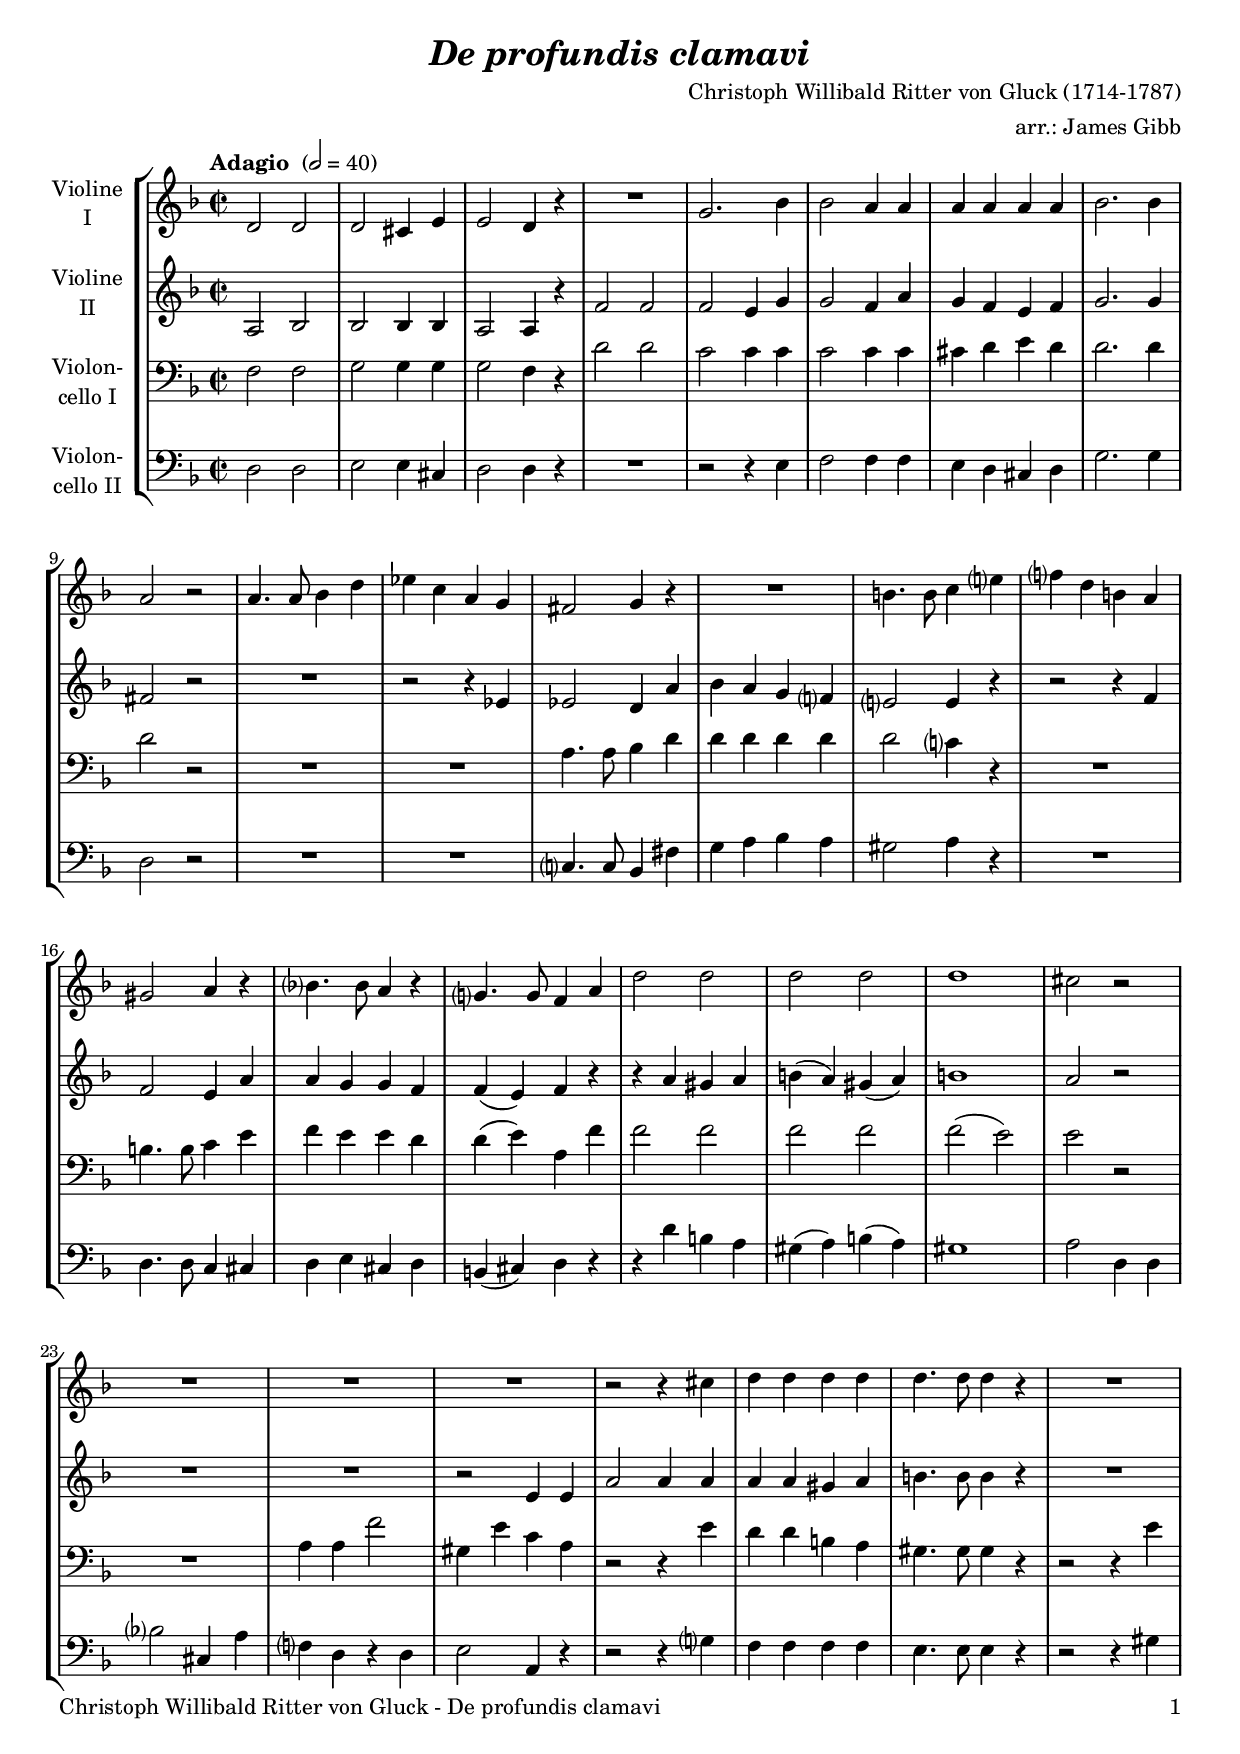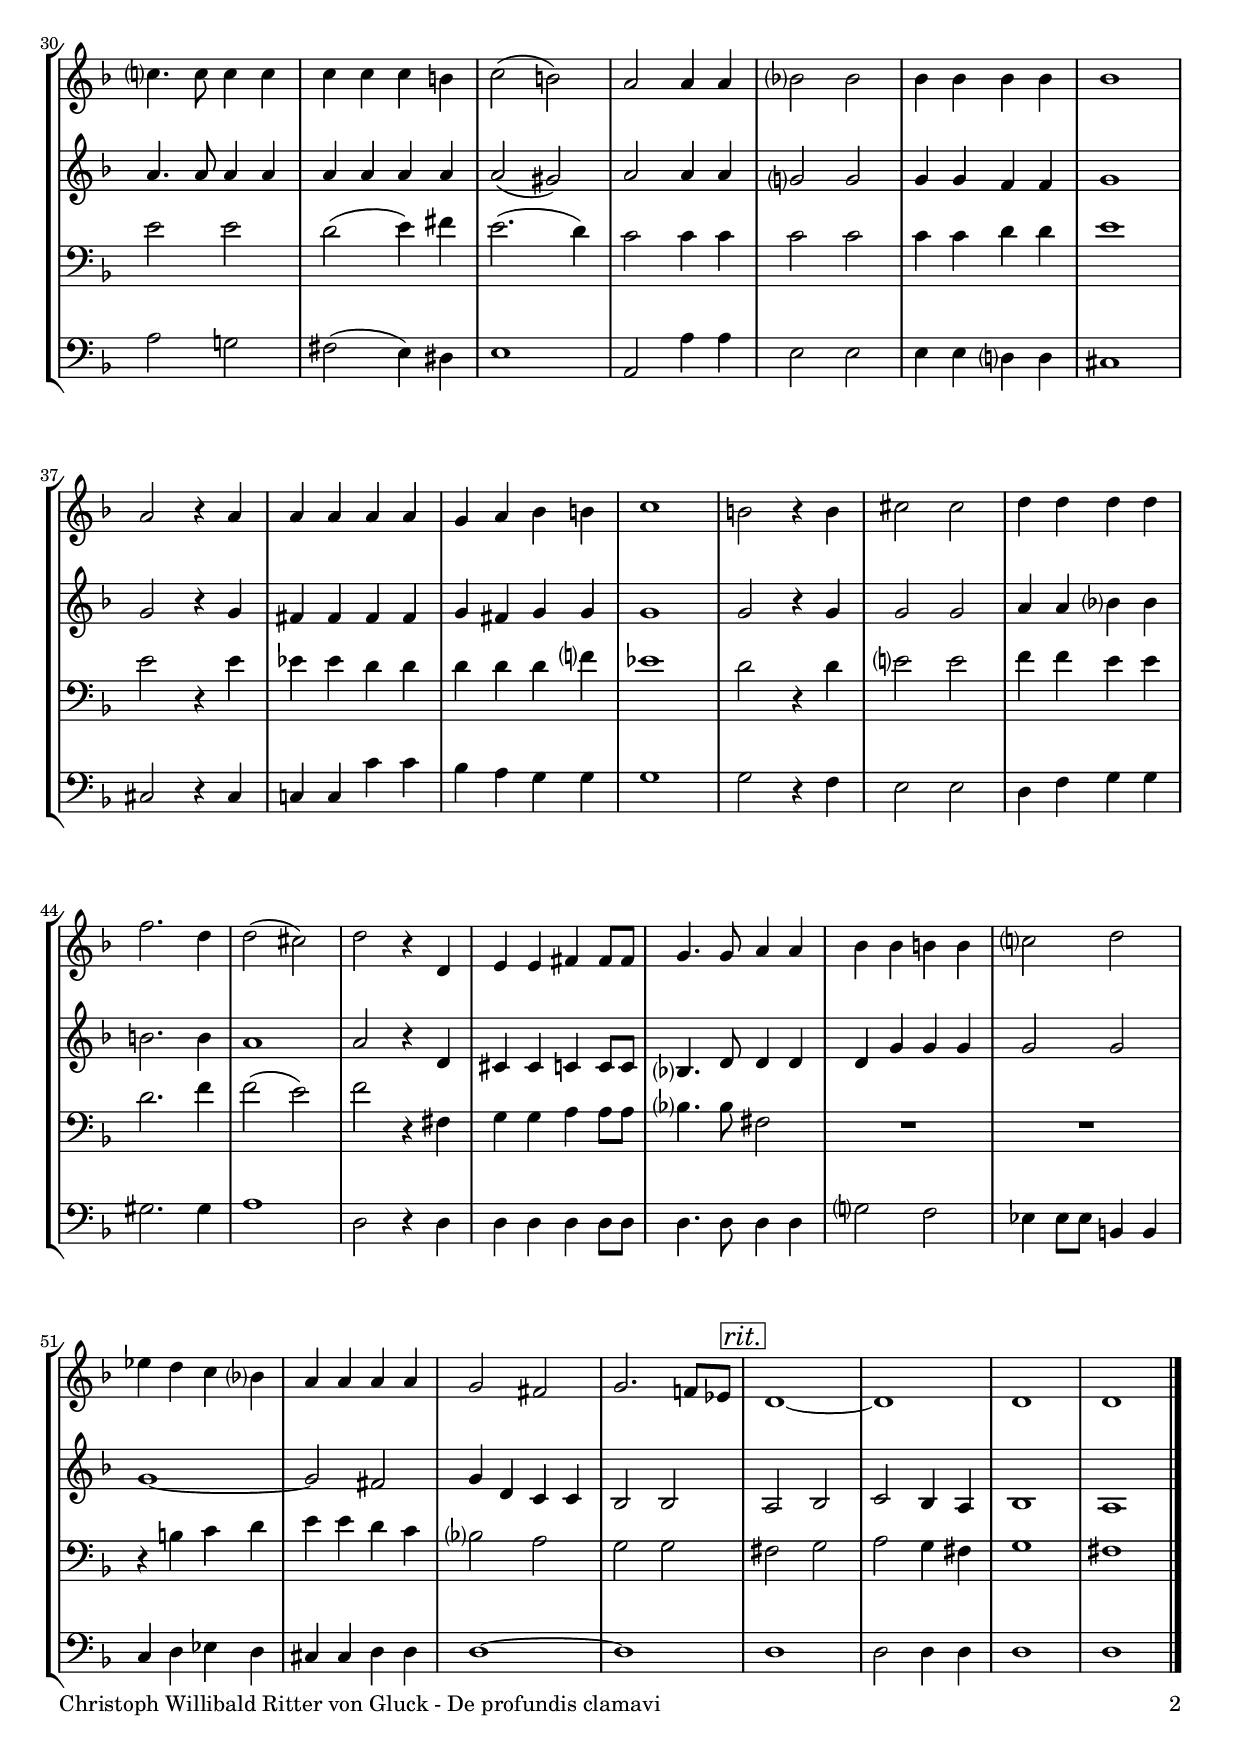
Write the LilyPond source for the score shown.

\version "2.24.1"
\include "deutsch.ly"

#(set-global-staff-size 19)

\header {
  title     = \markup \bold \italic "De profundis clamavi"
  composer  = "Christoph Willibald Ritter von Gluck (1714-1787)"
  arranger  = "arr.: James Gibb"
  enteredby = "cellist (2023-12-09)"
%  piece     = ""
}

voiceconsts = {
  \key d \minor
  \time 2/2
  \clef "treble"
%  \numericTimeSignature
  \compressEmptyMeasures
  % Set default beaming for all staves
%  \set Timing.beamExceptions = #'()
%  \set Timing.baseMoment     = #(ly:make-moment 1 4)
%  \set Timing.beatStructure  = #'(1 1 1)
  \tempo "Adagio " 2=40
}

mist = "string ensemble 1"
mivl = "violin"
miba = "cello"
mipz = "pizzicato strings"

rit = \mark \markup \box \italic "rit."

va = \relative c' {
  \voiceconsts

  d2 d
  d cis4 e
  e2 d4 r
  R1
  g2. b4
  b2 a4 a
  a a a a
  b2. b4
  a2 r

  a4. a8 b4 d
  es c a g
  fis2 g4 r
  R1
  h4. h8 c4 e?
  f? d h a
  gis2 a4 r

  b?4. b8 a4 r
  g?4. g8 f4 a
  d2 d
  d d
  d1
  cis2 r
  R1*3

  r2 r4 cis
  d d d d
  d4. d8 d4 r
  R1
  c?4. c8 c4 c
  c c c h
  c2( h)

  a a4 a
  b?2 b
  b4 b b b
  b1
  a2 r4 a
  a a a a
  g a b h
  c1
  h2 r4 h
  cis2 cis
  d4 d d d

  f2. d4
  d2( cis)
  d r4 d,
  e e fis fis8 fis
  g4. g8 a4 a
  b b h h
  c?2 d
  es4 d c b?

  a a a a
  g2 fis
  g2. f!8 es \rit
  d1~
  d
  d
  d \bar "|."
}

vb = \relative c' {
  \voiceconsts

  a2 b
  b b4 b
  a2 a4 r
  f'2 f
  f e4 g
  g2 f4 a
  g f e f
  g2. g4
  fis2 r

  R1
  r2 r4 es
  es2 d4 a'
  b a g f?
  e?2 e4 r
  r2 r4 f
  f2 e4 a

  a g g f
  f( e) f r
  r a gis a
  h( a) gis( a)
  h1
  a2 r
  R1*2

  r2 e4 e
  a2 a4 a
  a a gis a
  h4. h8 h4 r
  R1
  a4. a8 a4 a
  a a a a
  a2( gis)

  a a4 a
  g?2 g
  g4 g f f
  g1
  g2 r4 g
  fis fis fis fis
  g fis g g
  g1
  g2 r4 g
  g2 g
  a4 a b? b

  h2. h4
  a1
  a2 r4 d,
  cis cis c c8 c
  b?4. d8 d4 d
  d g g g
  g2 g
  g1~

  g2 fis
  g4 d c c
  b2 b \rit
  a b
  c b4 a
  b1
  a \bar "|."
}

vc = \relative c {
  \voiceconsts
  \clef "bass"

  f2 f
  g g4 g
  g2 f4 r
  d'2 d
  c c4 c
  c2 c4 c
  cis d e d
  d2. d4
  d2 r

  R1*2
  a4. a8 b4 d
  d d d d
  d2 c?4 r
  R1
  h4. h8 c4 e

  f e e d
  d( e) a, f'
  f2 f
  f f
  f( e)
  e r
  R1
  a,4 a f'2

  gis,4 e' c a
  r2 r4 e'
  d d h a
  gis4. gis8 gis4 r
  r2 r4 e'
  e2 e
  d( e4) fis
  e2.( d4)

  c2 c4 c
  c2 c
  c4 c d d
  e1
  e2 r4 e
  es es d d
  d d d f?
  es1
  d2 r4 d
  e?2 e
  f4 f e e

  d2. f4
  f2( e)
  f r4 fis,
  g g a a8 a
  b?4. b8 fis2
  R1*2
  r4 h c d

  e e d c
  b?2 a
  g g \rit
  fis g
  a g4 fis
  g1
  fis \bar "|."
}

vd = \relative c {
  \voiceconsts
  \clef "bass"

  d2 d
  e e4 cis
  d2 d4 r
  R1
  r2 r4 e
  f2 f4 f
  e d cis d
  g2. g4
  d2 r

  R1*2
  c?4. c8 b4 fis'
  g a b a
  gis2 a4 r
  R1
  d,4. d8 c4 cis

  d e cis d
  h( cis) d r
  r d' h a
  gis( a) h( a)
  gis1
  a2 d,4 d
  b'?2 cis,4 a'
  f? d r d

  e2 a,4 r
  r2 r4 g'?
  f f f f
  e4. e8 e4 r
  r2 r4 gis
  a2 g!
  fis( e4) dis
  e1

  a,2 a'4 a
  e2 e
  e4 e d? d
  cis1
  cis2 r4 cis
  c! c c' c
  b a g g
  g1
  g2 r4 f
  e2 e
  d4 f g g

  gis2. gis4
  a1 d,2 r4 d
  d d d d8 d
  d4. d8 d4 d
  g?2 f
  es4 es8 es h4 h
  c d es d

  cis cis d d
  d1~
  d \rit
  d
  d2 d4 d
  d1
  d \bar "|."
}


music = \new StaffGroup <<
      \new Staff {
	\set Staff.midiInstrument = \mivl
	\set Staff.instrumentName = \markup \center-column { "Violine" "I" }
	\transpose d d { \va }
      }

      \new Staff {
	\set Staff.midiInstrument = \mivl
	\set Staff.instrumentName = \markup \center-column { "Violine" "II" }
	\transpose d d { \vb }
      }

      \new Staff {
	\set Staff.midiInstrument = \miba
	\set Staff.instrumentName = \markup \center-column { "Violon-" "cello I" }
	\transpose d d { \vc }
      }

      \new Staff {
	\set Staff.midiInstrument = \miba
	\set Staff.instrumentName = \markup \center-column { "Violon-" "cello II" }
	\transpose d d { \vd }
      }
>>

\book {
   \paper {
    print-page-number = ##t
    print-first-page-number = ##t
    ragged-last-bottom = ##f
    oddHeaderMarkup = \markup \null
    evenHeaderMarkup = \markup \null
    oddFooterMarkup = \markup {
      \fill-line {
        \if \should-print-page-number
        "Christoph Willibald Ritter von Gluck - De profundis clamavi" \fromproperty #'page:page-number-string
      }
    }
    evenFooterMarkup = \oddFooterMarkup
  } \score {
    \music
    \layout {}
  }

  \score {
    \unfoldRepeats \music

    \midi {
      \context {
        \Score
      }
    }
  }
}